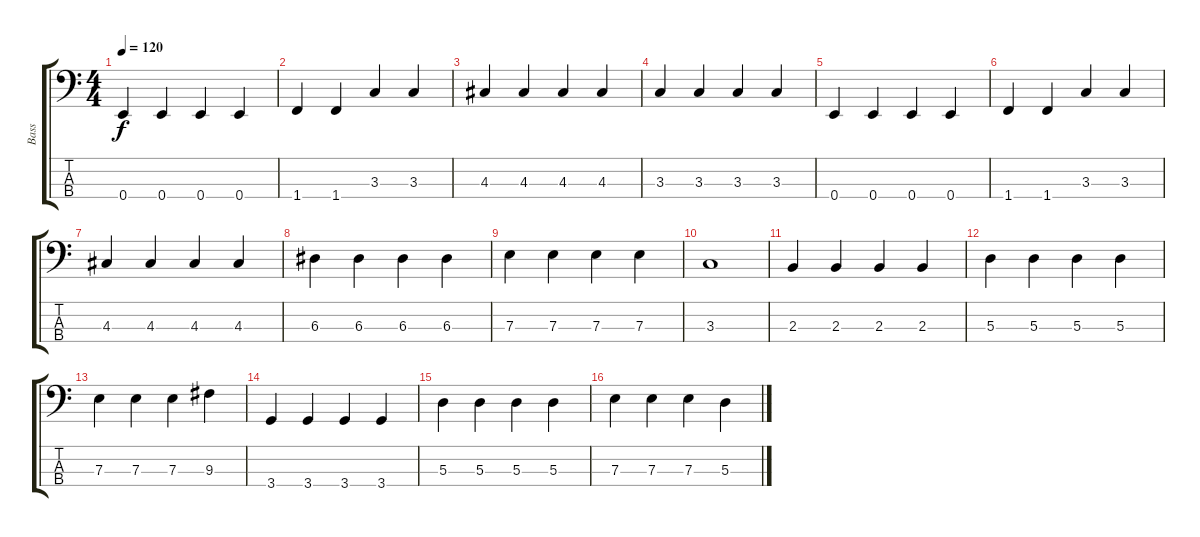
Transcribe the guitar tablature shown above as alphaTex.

\track ("Bass" "Bass") {instrument electricbassfinger}
\staff {score tabs}
\tuning (G2 D2 A1 E1) {hide}
\ts (4 4)
\tempo 120
\clef f4
\ks c
0.4.4{dy f} 0.4.4 0.4.4 0.4.4 |
1.4.4 1.4.4 3.3.4 3.3.4 |
4.3.4 4.3.4 4.3.4 4.3.4 |
3.3.4 3.3.4 3.3.4 3.3.4 |
0.4.4 0.4.4 0.4.4 0.4.4 |
1.4.4 1.4.4 3.3.4 3.3.4 |
4.3.4 4.3.4 4.3.4 4.3.4 |
6.3.4 6.3.4 6.3.4 6.3.4 |
7.3.4 7.3.4 7.3.4 7.3.4 |
3.3.1 |
2.3.4 2.3.4 2.3.4 2.3.4 |
5.3.4 5.3.4 5.3.4 5.3.4 |
7.3.4 7.3.4 7.3.4 9.3.4 |
3.4.4 3.4.4 3.4.4 3.4.4 |
5.3.4 5.3.4 5.3.4 5.3.4 |
7.3.4 7.3.4 7.3.4 5.3.4
